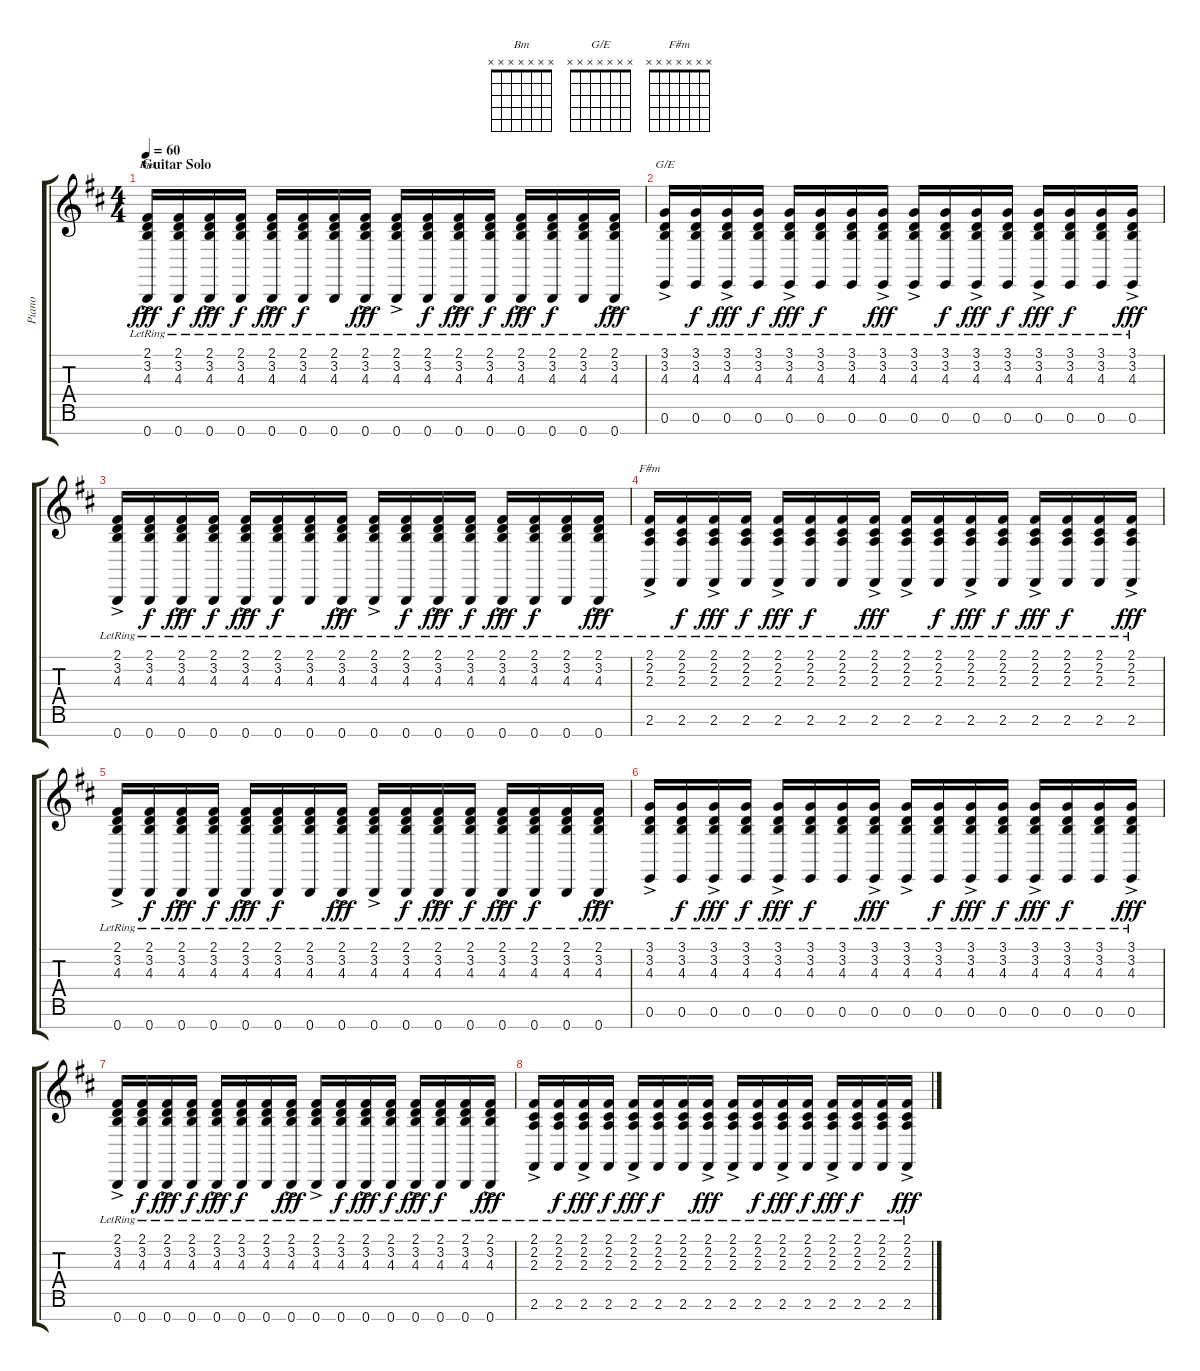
\track ("Piano" "Piano") {instrument acousticgrandpiano}
\staff {score tabs}
\tuning (E4 B3 G3 D3 A2 E2 B1) {hide}
\chord ("Bm" x x x x x x x)
\chord ("G/E" x x x x x x x)
\chord ("F#m" x x x x x x x)
\ts (4 4)
\section ("" "Guitar Solo")
\tempo 60
\clef g2
\ks bminor
(2.1{ac lr} 3.2{ac lr} 4.3{ac lr} 0.7{ac lr}).16{ch "Bm" dy fff} (2.1{lr} 3.2{lr} 4.3{lr} 0.7{lr}).16{dy f} (2.1{ac lr} 3.2{ac lr} 4.3{ac lr} 0.7{ac lr}).16{dy fff} (2.1{lr} 3.2{lr} 4.3{lr} 0.7{lr}).16{dy f} (2.1{ac lr} 3.2{ac lr} 4.3{ac lr} 0.7{ac lr}).16{dy fff} (2.1{lr} 3.2{lr} 4.3{lr} 0.7{lr}).16{dy f} (2.1{lr} 3.2{lr} 4.3{lr} 0.7{lr}).16 (2.1{ac lr} 3.2{ac lr} 4.3{ac lr} 0.7{ac lr}).16{dy fff} (2.1{ac lr} 3.2{ac lr} 4.3{ac lr} 0.7{ac lr}).16 (2.1{lr} 3.2{lr} 4.3{lr} 0.7{lr}).16{dy f} (2.1{ac lr} 3.2{ac lr} 4.3{ac lr} 0.7{ac lr}).16{dy fff} (2.1{lr} 3.2{lr} 4.3{lr} 0.7{lr}).16{dy f} (2.1{ac lr} 3.2{ac lr} 4.3{ac lr} 0.7{ac lr}).16{dy fff} (2.1{lr} 3.2{lr} 4.3{lr} 0.7{lr}).16{dy f} (2.1{lr} 3.2{lr} 4.3{lr} 0.7{lr}).16 (2.1{ac lr} 3.2{ac lr} 4.3{ac lr} 0.7{ac lr}).16{dy fff} |
(3.1{ac lr} 3.2{ac lr} 4.3{ac lr} 0.6{ac lr}).16{ch "G/E"} (3.1{lr} 3.2{lr} 4.3{lr} 0.6{lr}).16{dy f} (3.1{ac lr} 3.2{ac lr} 4.3{ac lr} 0.6{ac lr}).16{dy fff} (3.1{lr} 3.2{lr} 4.3{lr} 0.6{lr}).16{dy f} (3.1{ac lr} 3.2{ac lr} 4.3{ac lr} 0.6{ac lr}).16{dy fff} (3.1{lr} 3.2{lr} 4.3{lr} 0.6{lr}).16{dy f} (3.1{lr} 3.2{lr} 4.3{lr} 0.6{lr}).16 (3.1{ac lr} 3.2{ac lr} 4.3{ac lr} 0.6{ac lr}).16{dy fff} (3.1{ac lr} 3.2{ac lr} 4.3{ac lr} 0.6{ac lr}).16 (3.1{lr} 3.2{lr} 4.3{lr} 0.6{lr}).16{dy f} (3.1{ac lr} 3.2{ac lr} 4.3{ac lr} 0.6{ac lr}).16{dy fff} (3.1{lr} 3.2{lr} 4.3{lr} 0.6{lr}).16{dy f} (3.1{ac lr} 3.2{ac lr} 4.3{ac lr} 0.6{ac lr}).16{dy fff} (3.1{lr} 3.2{lr} 4.3{lr} 0.6{lr}).16{dy f} (3.1{lr} 3.2{lr} 4.3{lr} 0.6{lr}).16 (3.1{ac lr} 3.2{ac lr} 4.3{ac lr} 0.6{ac lr}).16{dy fff} |
(2.1{ac lr} 3.2{ac lr} 4.3{ac lr} 0.7{ac lr}).16 (2.1{lr} 3.2{lr} 4.3{lr} 0.7{lr}).16{dy f} (2.1{ac lr} 3.2{ac lr} 4.3{ac lr} 0.7{ac lr}).16{dy fff} (2.1{lr} 3.2{lr} 4.3{lr} 0.7{lr}).16{dy f} (2.1{ac lr} 3.2{ac lr} 4.3{ac lr} 0.7{ac lr}).16{dy fff} (2.1{lr} 3.2{lr} 4.3{lr} 0.7{lr}).16{dy f} (2.1{lr} 3.2{lr} 4.3{lr} 0.7{lr}).16 (2.1{ac lr} 3.2{ac lr} 4.3{ac lr} 0.7{ac lr}).16{dy fff} (2.1{ac lr} 3.2{ac lr} 4.3{ac lr} 0.7{ac lr}).16 (2.1{lr} 3.2{lr} 4.3{lr} 0.7{lr}).16{dy f} (2.1{ac lr} 3.2{ac lr} 4.3{ac lr} 0.7{ac lr}).16{dy fff} (2.1{lr} 3.2{lr} 4.3{lr} 0.7{lr}).16{dy f} (2.1{ac lr} 3.2{ac lr} 4.3{ac lr} 0.7{ac lr}).16{dy fff} (2.1{lr} 3.2{lr} 4.3{lr} 0.7{lr}).16{dy f} (2.1{lr} 3.2{lr} 4.3{lr} 0.7{lr}).16 (2.1{ac lr} 3.2{ac lr} 4.3{ac lr} 0.7{ac lr}).16{dy fff} |
(2.1{ac lr} 2.2{ac lr} 2.3{ac lr} 2.6{ac lr}).16{ch "F#m"} (2.1{lr} 2.2{lr} 2.3{lr} 2.6{lr}).16{dy f} (2.1{ac lr} 2.2{ac lr} 2.3{ac lr} 2.6{ac lr}).16{dy fff} (2.1{lr} 2.2{lr} 2.3{lr} 2.6{lr}).16{dy f} (2.1{ac lr} 2.2{ac lr} 2.3{ac lr} 2.6{ac lr}).16{dy fff} (2.1{lr} 2.2{lr} 2.3{lr} 2.6{lr}).16{dy f} (2.1{lr} 2.2{lr} 2.3{lr} 2.6{lr}).16 (2.1{ac lr} 2.2{ac lr} 2.3{ac lr} 2.6{ac lr}).16{dy fff} (2.1{ac lr} 2.2{ac lr} 2.3{ac lr} 2.6{ac lr}).16 (2.1{lr} 2.2{lr} 2.3{lr} 2.6{lr}).16{dy f} (2.1{ac lr} 2.2{ac lr} 2.3{ac lr} 2.6{ac lr}).16{dy fff} (2.1{lr} 2.2{lr} 2.3{lr} 2.6{lr}).16{dy f} (2.1{ac lr} 2.2{ac lr} 2.3{ac lr} 2.6{ac lr}).16{dy fff} (2.1{lr} 2.2{lr} 2.3{lr} 2.6{lr}).16{dy f} (2.1{lr} 2.2{lr} 2.3{lr} 2.6{lr}).16 (2.1{ac lr} 2.2{ac lr} 2.3{ac lr} 2.6{ac lr}).16{dy fff} |
(2.1{ac lr} 3.2{ac lr} 4.3{ac lr} 0.7{ac lr}).16 (2.1{lr} 3.2{lr} 4.3{lr} 0.7{lr}).16{dy f} (2.1{ac lr} 3.2{ac lr} 4.3{ac lr} 0.7{ac lr}).16{dy fff} (2.1{lr} 3.2{lr} 4.3{lr} 0.7{lr}).16{dy f} (2.1{ac lr} 3.2{ac lr} 4.3{ac lr} 0.7{ac lr}).16{dy fff} (2.1{lr} 3.2{lr} 4.3{lr} 0.7{lr}).16{dy f} (2.1{lr} 3.2{lr} 4.3{lr} 0.7{lr}).16 (2.1{ac lr} 3.2{ac lr} 4.3{ac lr} 0.7{ac lr}).16{dy fff} (2.1{ac lr} 3.2{ac lr} 4.3{ac lr} 0.7{ac lr}).16 (2.1{lr} 3.2{lr} 4.3{lr} 0.7{lr}).16{dy f} (2.1{ac lr} 3.2{ac lr} 4.3{ac lr} 0.7{ac lr}).16{dy fff} (2.1{lr} 3.2{lr} 4.3{lr} 0.7{lr}).16{dy f} (2.1{ac lr} 3.2{ac lr} 4.3{ac lr} 0.7{ac lr}).16{dy fff} (2.1{lr} 3.2{lr} 4.3{lr} 0.7{lr}).16{dy f} (2.1{lr} 3.2{lr} 4.3{lr} 0.7{lr}).16 (2.1{ac lr} 3.2{ac lr} 4.3{ac lr} 0.7{ac lr}).16{dy fff} |
(3.1{ac lr} 3.2{ac lr} 4.3{ac lr} 0.6{ac lr}).16 (3.1{lr} 3.2{lr} 4.3{lr} 0.6{lr}).16{dy f} (3.1{ac lr} 3.2{ac lr} 4.3{ac lr} 0.6{ac lr}).16{dy fff} (3.1{lr} 3.2{lr} 4.3{lr} 0.6{lr}).16{dy f} (3.1{ac lr} 3.2{ac lr} 4.3{ac lr} 0.6{ac lr}).16{dy fff} (3.1{lr} 3.2{lr} 4.3{lr} 0.6{lr}).16{dy f} (3.1{lr} 3.2{lr} 4.3{lr} 0.6{lr}).16 (3.1{ac lr} 3.2{ac lr} 4.3{ac lr} 0.6{ac lr}).16{dy fff} (3.1{ac lr} 3.2{ac lr} 4.3{ac lr} 0.6{ac lr}).16 (3.1{lr} 3.2{lr} 4.3{lr} 0.6{lr}).16{dy f} (3.1{ac lr} 3.2{ac lr} 4.3{ac lr} 0.6{ac lr}).16{dy fff} (3.1{lr} 3.2{lr} 4.3{lr} 0.6{lr}).16{dy f} (3.1{ac lr} 3.2{ac lr} 4.3{ac lr} 0.6{ac lr}).16{dy fff} (3.1{lr} 3.2{lr} 4.3{lr} 0.6{lr}).16{dy f} (3.1{lr} 3.2{lr} 4.3{lr} 0.6{lr}).16 (3.1{ac lr} 3.2{ac lr} 4.3{ac lr} 0.6{ac lr}).16{dy fff} |
(2.1{ac lr} 3.2{ac lr} 4.3{ac lr} 0.7{ac lr}).16 (2.1{lr} 3.2{lr} 4.3{lr} 0.7{lr}).16{dy f} (2.1{ac lr} 3.2{ac lr} 4.3{ac lr} 0.7{ac lr}).16{dy fff} (2.1{lr} 3.2{lr} 4.3{lr} 0.7{lr}).16{dy f} (2.1{ac lr} 3.2{ac lr} 4.3{ac lr} 0.7{ac lr}).16{dy fff} (2.1{lr} 3.2{lr} 4.3{lr} 0.7{lr}).16{dy f} (2.1{lr} 3.2{lr} 4.3{lr} 0.7{lr}).16 (2.1{ac lr} 3.2{ac lr} 4.3{ac lr} 0.7{ac lr}).16{dy fff} (2.1{ac lr} 3.2{ac lr} 4.3{ac lr} 0.7{ac lr}).16 (2.1{lr} 3.2{lr} 4.3{lr} 0.7{lr}).16{dy f} (2.1{ac lr} 3.2{ac lr} 4.3{ac lr} 0.7{ac lr}).16{dy fff} (2.1{lr} 3.2{lr} 4.3{lr} 0.7{lr}).16{dy f} (2.1{ac lr} 3.2{ac lr} 4.3{ac lr} 0.7{ac lr}).16{dy fff} (2.1{lr} 3.2{lr} 4.3{lr} 0.7{lr}).16{dy f} (2.1{lr} 3.2{lr} 4.3{lr} 0.7{lr}).16 (2.1{ac lr} 3.2{ac lr} 4.3{ac lr} 0.7{ac lr}).16{dy fff} |
(2.1{ac lr} 2.2{ac lr} 2.3{ac lr} 2.6{ac lr}).16 (2.1{lr} 2.2{lr} 2.3{lr} 2.6{lr}).16{dy f} (2.1{ac lr} 2.2{ac lr} 2.3{ac lr} 2.6{ac lr}).16{dy fff} (2.1{lr} 2.2{lr} 2.3{lr} 2.6{lr}).16{dy f} (2.1{ac lr} 2.2{ac lr} 2.3{ac lr} 2.6{ac lr}).16{dy fff} (2.1{lr} 2.2{lr} 2.3{lr} 2.6{lr}).16{dy f} (2.1{lr} 2.2{lr} 2.3{lr} 2.6{lr}).16 (2.1{ac lr} 2.2{ac lr} 2.3{ac lr} 2.6{ac lr}).16{dy fff} (2.1{ac lr} 2.2{ac lr} 2.3{ac lr} 2.6{ac lr}).16 (2.1{lr} 2.2{lr} 2.3{lr} 2.6{lr}).16{dy f} (2.1{ac lr} 2.2{ac lr} 2.3{ac lr} 2.6{ac lr}).16{dy fff} (2.1{lr} 2.2{lr} 2.3{lr} 2.6{lr}).16{dy f} (2.1{ac lr} 2.2{ac lr} 2.3{ac lr} 2.6{ac lr}).16{dy fff} (2.1{lr} 2.2{lr} 2.3{lr} 2.6{lr}).16{dy f} (2.1{lr} 2.2{lr} 2.3{lr} 2.6{lr}).16 (2.1{ac lr} 2.2{ac lr} 2.3{ac lr} 2.6{ac lr}).16{dy fff}
